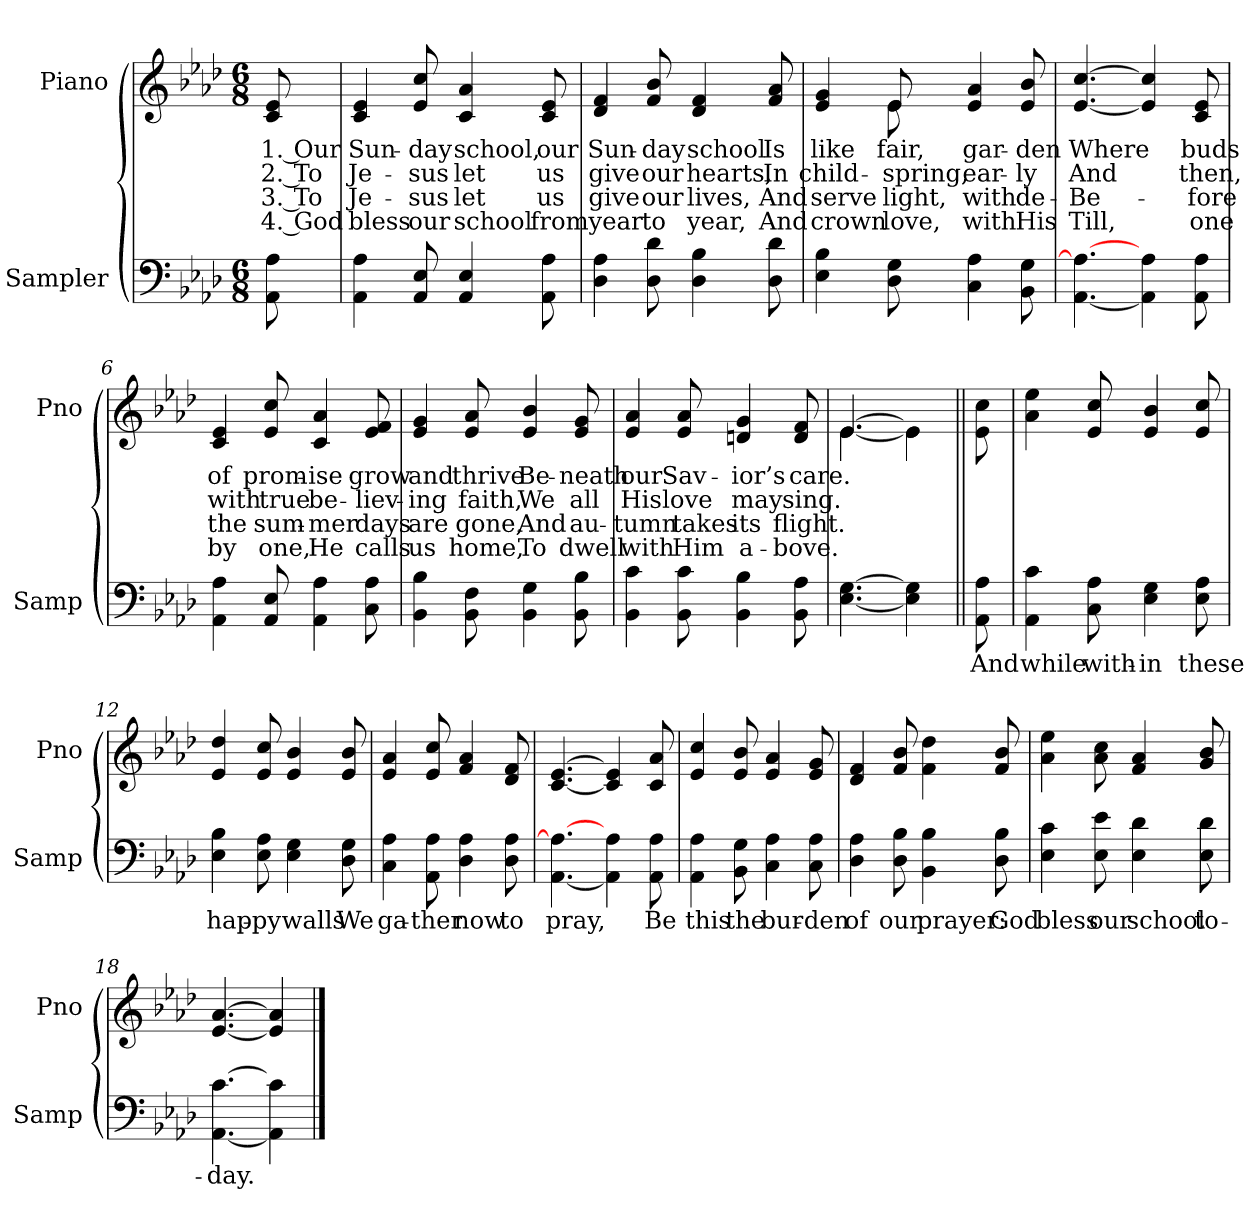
**kern	**text	**kern	**text	**text	**text	**text
*part2	*part2	*part1	*part1	*part1	*part1	*part1
*staff2	*staff2	*staff1	*staff1	*staff1	*staff1	*staff1
*I"Sampler	*	*I"Piano	*	*	*	*
*I'Samp	*	*I'Pno	*	*	*	*
*clefF4	*	*clefG2	*	*	*	*
*k[b-e-a-d-]	*	*k[b-e-a-d-]	*	*	*	*
*A-:	*	*A-:	*	*	*	*
*M6/8	*	*M6/8	*	*	*	*
=1	=1	=1	=1	=1	=1	=1
8AA- 8A-	.	8c 8e-	1. Our	2. To	3. To	4. God
=2	=2	=2	=2	=2	=2	=2
4AA- 4A-	.	4c 4e-	Sun-	Je-	Je-	bless
8AA- 8E-	.	8e- 8cc	-day	-sus	-sus	our
4AA- 4E-	.	4c 4a-	school,	let	let	school
8AA- 8A-	.	8c 8e-	our	us	us	from
=3	=3	=3	=3	=3	=3	=3
4D- 4A-	.	4d- 4f	Sun-	give	give	year
8D- 8d-	.	8f 8b-	-day	our	our	to
4D- 4B-	.	4d- 4f	school	hearts,	lives,	year,
8D- 8d-	.	8f 8a-	Is	In	And	And
=4	=4	=4	=4	=4	=4	=4
*	*	*^	*	*	*	*
4E- 4B-	.	4e- 4g	4ryy	like	child-	serve	crown
8D- 8G	.	8e-/	8e-	fair,	spring,	-light,	love,
4C 4A-	.	4e- 4a-	4.ryy	gar-	ear-	with	with
8BB- 8G	.	8e- 8b-	.	-den	-ly	de-	His
*	*	*v	*v	*	*	*	*
=5	=5	=5	=5	=5	=5	=5
[4.AA- 4.A-_	.	[4.e- [4.cc	Where	And	Be-	Till,
4AA-] 4A-	.	4e-] 4cc]	.	.	.	.
8AA- 8A-	.	8c 8e-	buds	then,	-fore	one
=6	=6	=6	=6	=6	=6	=6
4AA- 4A-	.	4c 4e-	of	with	the	by
8AA- 8E-	.	8e- 8cc	prom-	true	sum-	one,
4AA- 4A-	.	4c 4a-	-ise	be-	-mer	He
8C 8A-	.	8e- 8f	grow	-liev-	days	calls
=7	=7	=7	=7	=7	=7	=7
4BB- 4B-	.	4e- 4g	and	-ing	are	us
8BB- 8F	.	8e- 8a-	thrive	faith,	gone,	home,
4BB- 4G	.	4e- 4b-	Be-	We	And	To
8BB- 8B-	.	8e- 8g	-neath	all	au-	dwell
=8	=8	=8	=8	=8	=8	=8
4BB- 4c	.	4e- 4a-	our	His	-tumn	with
8BB- 8c	.	8e- 8a-	Sav-	love	takes	Him
4BB- 4B-	.	4dn 4g	-ior’s	may	its	a-
8BB- 8A-	.	8d 8f	care.	sing.	flight.	-bove.
=9	=9	=9	=9	=9	=9	=9
*	*	*^	*	*	*	*
[4.E- [4.G	.	[4.e-/	[4.e-	.	.	.	.
4E-] 4G]	.	4e-\]	4e-]	.	.	.	.
=10||	=10||	=10||	=10||	=10||	=10||	=10||	=10||
!	!	!LO:TX:t=Refrain	!	!	!	!	!
*	*	*v	*v	*	*	*	*
8AA- 8A-	And	8e-\ 8cc\	.	.	.	.
=11	=11	=11	=11	=11	=11	=11
4AA- 4c	while	4a- 4ee-	.	.	.	.
8C 8A-	with-	8e- 8cc	.	.	.	.
4E- 4G	-in	4e- 4b-	.	.	.	.
8E- 8A-	these	8e- 8cc	.	.	.	.
=12	=12	=12	=12	=12	=12	=12
4E- 4B-	hap-	4e- 4dd-	.	.	.	.
8E- 8A-	-py	8e- 8cc	.	.	.	.
4E- 4G	walls	4e- 4b-	.	.	.	.
8D- 8G	We	8e- 8b-	.	.	.	.
=13	=13	=13	=13	=13	=13	=13
4C 4A-	ga-	4e- 4a-	.	.	.	.
8AA- 8A-	-ther	8e- 8cc	.	.	.	.
4D- 4A-	now	4f 4a-	.	.	.	.
8D- 8A-	to	8d- 8f	.	.	.	.
=14	=14	=14	=14	=14	=14	=14
[4.AA- 4.A-_	pray,	[4.c [4.e-	.	.	.	.
4AA-] 4A-	.	4c] 4e-]	.	.	.	.
8AA- 8A-	Be	8c 8a-	.	.	.	.
=15	=15	=15	=15	=15	=15	=15
4AA- 4A-	this	4e- 4cc	.	.	.	.
8BB- 8G	the	8e- 8b-	.	.	.	.
4C 4A-	bur-	4e- 4a-	.	.	.	.
8C 8A-	-den	8e- 8g	.	.	.	.
=16	=16	=16	=16	=16	=16	=16
4D- 4A-	of	4d- 4f	.	.	.	.
8D- 8B-	our	8f 8b-	.	.	.	.
4BB- 4B-	prayer:	4f\ 4dd-\	.	.	.	.
8D- 8B-	God	8f 8b-	.	.	.	.
=17	=17	=17	=17	=17	=17	=17
4E- 4c	bless	4a- 4ee-	.	.	.	.
8E- 8e-	our	8a- 8cc	.	.	.	.
4E- 4d-	school	4f 4a-	.	.	.	.
8E- 8d-	to-	8g 8b-	.	.	.	.
=18	=18	=18	=18	=18	=18	=18
[4.AA- [4.c	-day.	[4.e- [4.a-	.	.	.	.
4AA-] 4c]	.	4e-] 4a-]	.	.	.	.
==	==	==	==	==	==	==
*-	*-	*-	*-	*-	*-	*-
